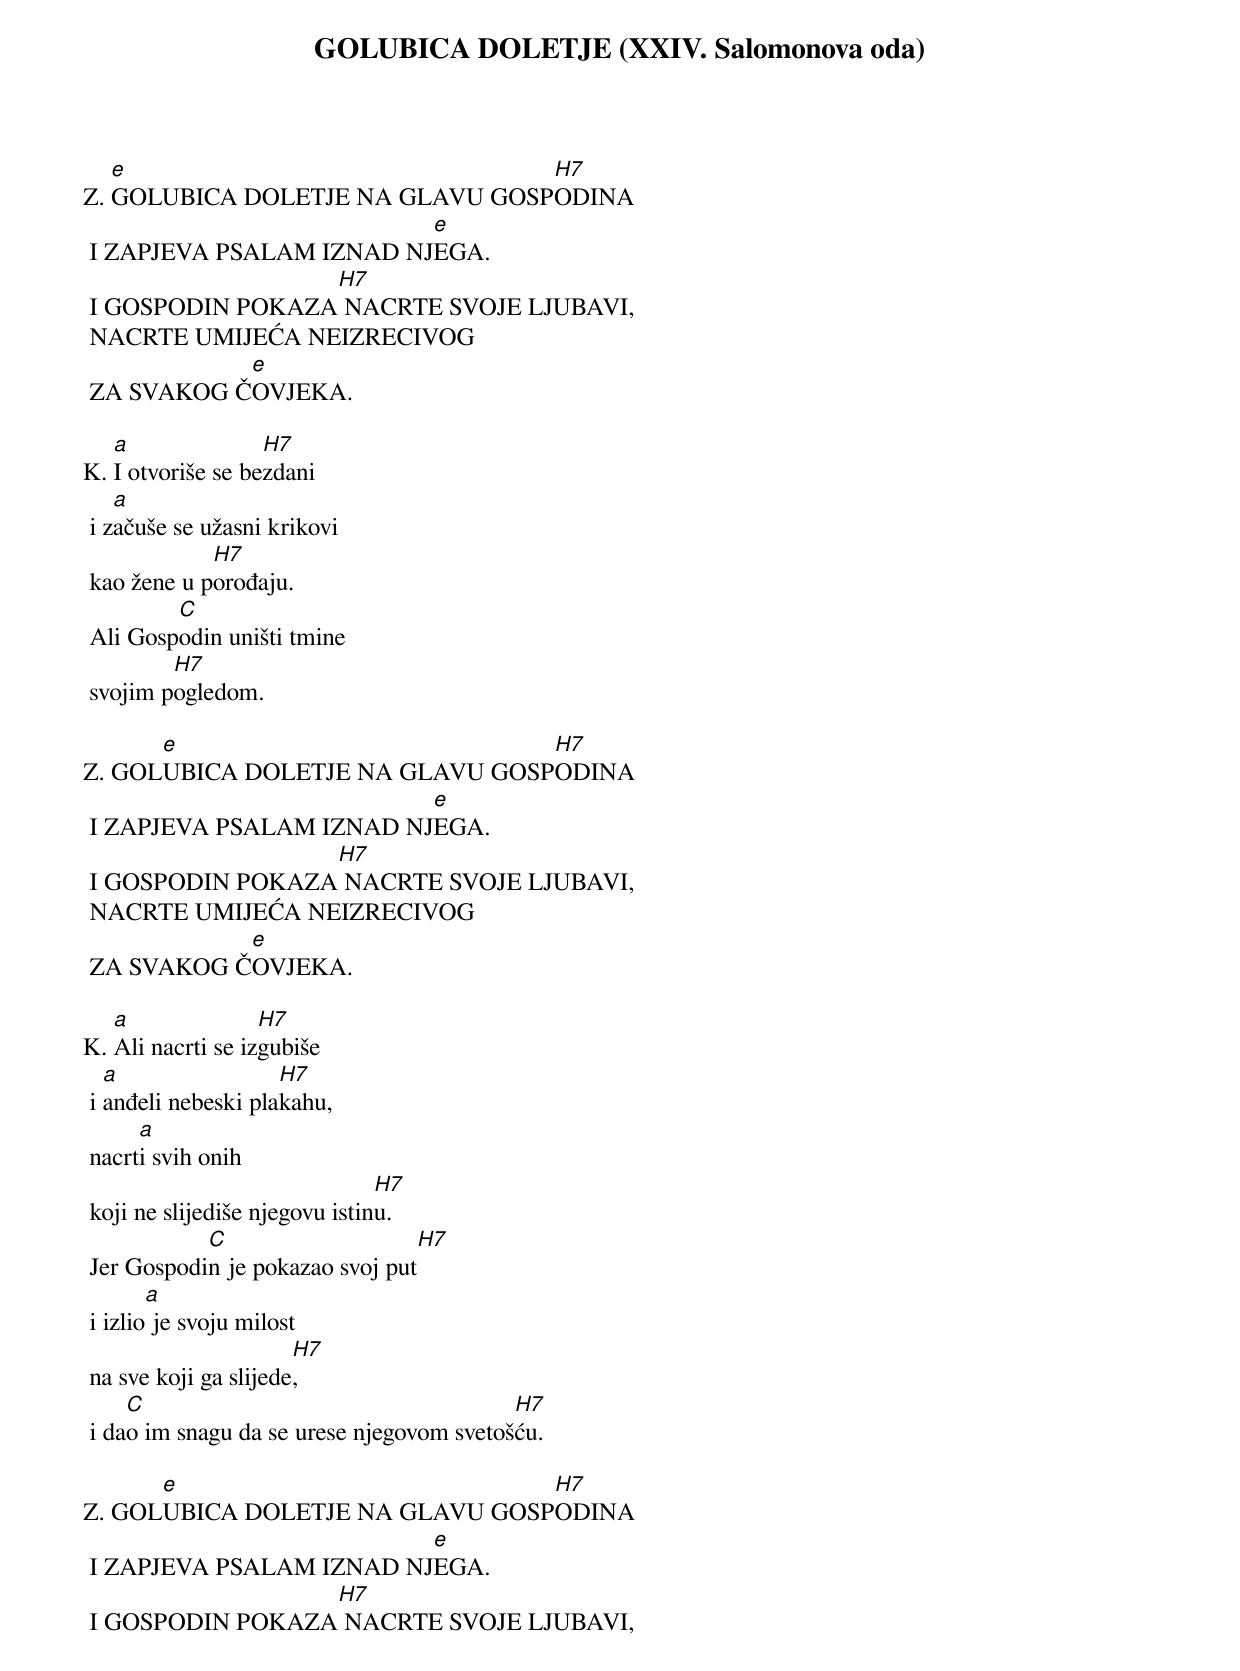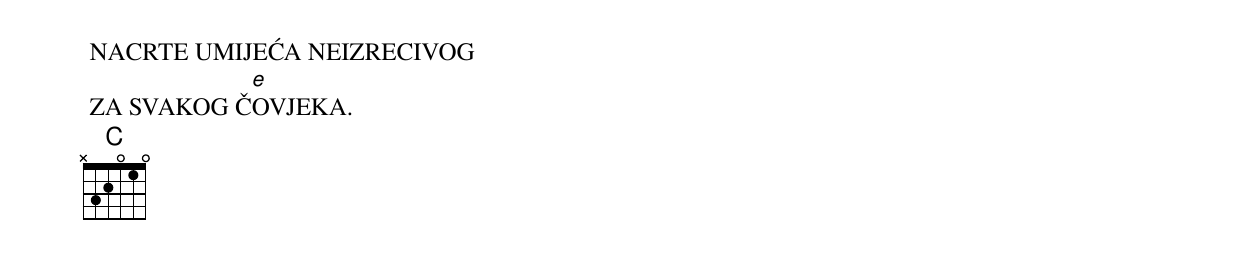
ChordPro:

{title: GOLUBICA DOLETJE (XXIV. Salomonova oda)}

Z.	[e]GOLUBICA DOLETJE NA GLAVU GOSP[H7]ODINA
	I ZAPJEVA PSALAM IZNAD NJ[e]EGA.
	I GOSPODIN POKAZA[H7] NACRTE SVOJE LJUBAVI,
	NACRTE UMIJEĆA NEIZRECIVOG
	ZA SVAKOG Č[e]OVJEKA.

K.	[a]I otvoriše se be[H7]zdani
	i z[a]ačuše se užasni krikovi
	kao žene u p[H7]orođaju.
	Ali Gosp[C]odin uništi tmine
	svojim p[H7]ogledom.

Z.	GOL[e]UBICA DOLETJE NA GLAVU GOSP[H7]ODINA
	I ZAPJEVA PSALAM IZNAD NJ[e]EGA.
	I GOSPODIN POKAZA[H7] NACRTE SVOJE LJUBAVI,
	NACRTE UMIJEĆA NEIZRECIVOG
	ZA SVAKOG Č[e]OVJEKA.

K.	[a]Ali nacrti se iz[H7]gubiše
	i [a]anđeli nebeski pla[H7]kahu,
	nacrt[a]i svih onih
	koji ne slijediše njegovu istin[H7]u.
	Jer Gospodi[C]n je pokazao svoj put[H7]
	i izlio[a] je svoju milost
	na sve koji ga slijede[H7],
	i da[C]o im snagu da se urese njegovom svetoš[H7]ću.

Z.	GOL[e]UBICA DOLETJE NA GLAVU GOSP[H7]ODINA
	I ZAPJEVA PSALAM IZNAD NJ[e]EGA.
	I GOSPODIN POKAZA[H7] NACRTE SVOJE LJUBAVI,
	NACRTE UMIJEĆA NEIZRECIVOG
	ZA SVAKOG Č[e]OVJEKA.
